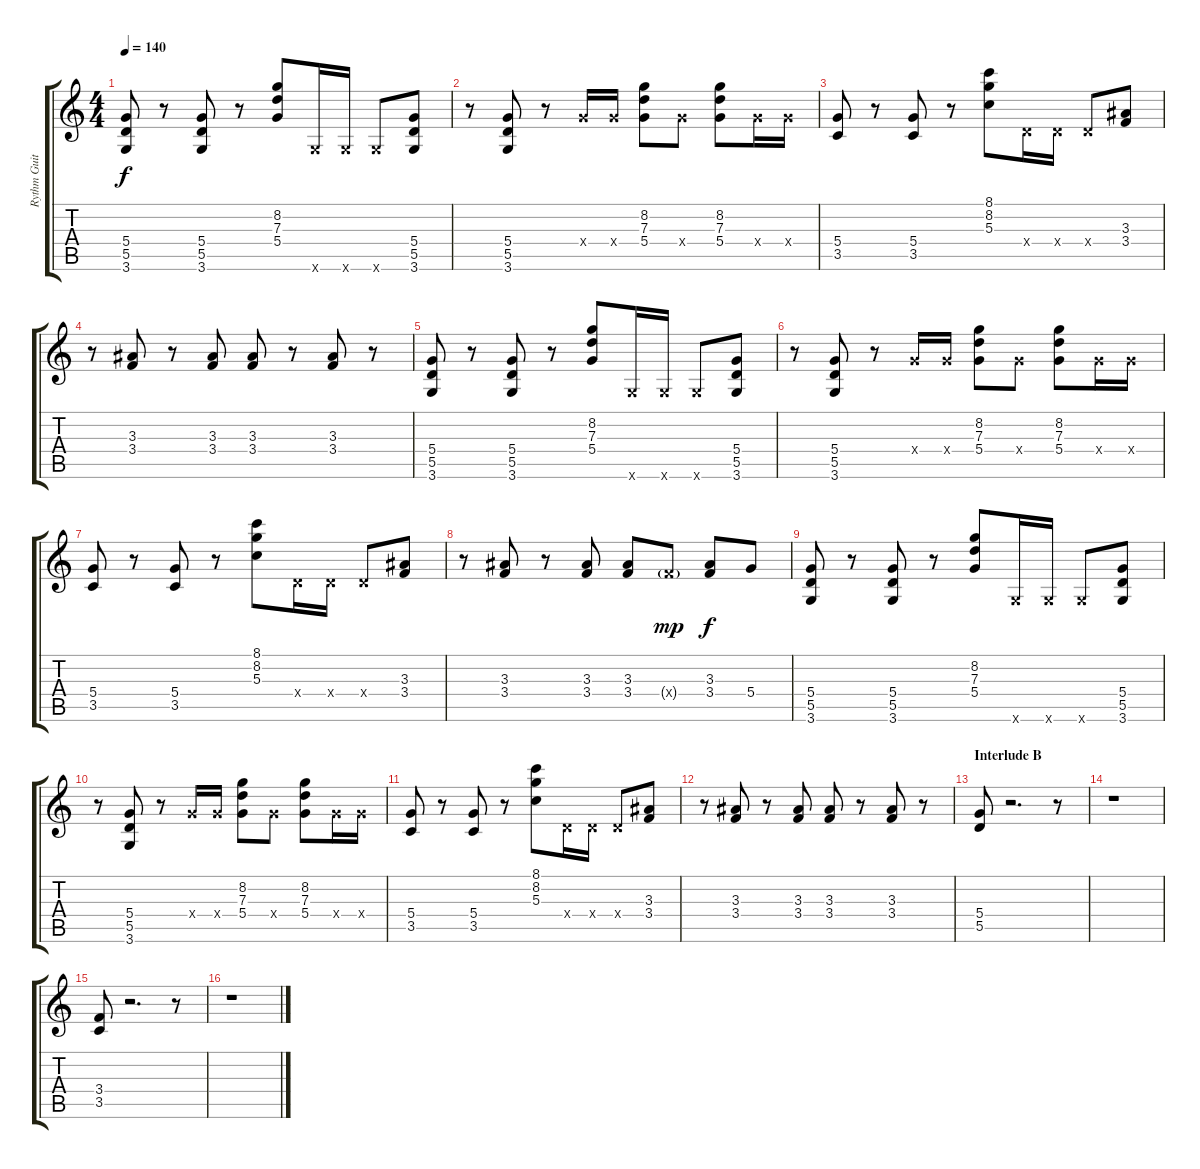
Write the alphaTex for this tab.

\track ("Rythm Guitar" "Rythm Guit") {instrument distortionguitar}
\staff {score tabs}
\tuning (E4 B3 G3 D3 A2 E2) {hide}
\ts (4 4)
\tempo 140
\clef g2
\ks c
(5.4 5.5 3.6).8{dy f} r.8 (5.4 5.5 3.6).8 r.8 (8.2 7.3 5.4).8 3.6{x}.16 3.6{x}.16 3.6{x}.8 (5.4 5.5 3.6).8 |
r.8 (5.4 5.5 3.6).8 r.8 5.4{x}.16 5.4{x}.16 (8.2 7.3 5.4).8 5.4{x}.8 (8.2 7.3 5.4).8 5.4{x}.16 5.4{x}.16 |
(5.4 3.5).8 r.8 (5.4 3.5).8 r.8 (8.1 8.2 5.3).8 0.4{x}.16 0.4{x}.16 0.4{x}.8 (3.3 3.4).8 |
r.8 (3.3 3.4).8 r.8 (3.3 3.4).8 (3.3 3.4).8 r.8 (3.3 3.4).8 r.8 |
(5.4 5.5 3.6).8 r.8 (5.4 5.5 3.6).8 r.8 (8.2 7.3 5.4).8 3.6{x}.16 3.6{x}.16 3.6{x}.8 (5.4 5.5 3.6).8 |
r.8 (5.4 5.5 3.6).8 r.8 5.4{x}.16 5.4{x}.16 (8.2 7.3 5.4).8 5.4{x}.8 (8.2 7.3 5.4).8 5.4{x}.16 5.4{x}.16 |
(5.4 3.5).8 r.8 (5.4 3.5).8 r.8 (8.1 8.2 5.3).8 0.4{x}.16 0.4{x}.16 0.4{x}.8 (3.3 3.4).8 |
r.8 (3.3 3.4).8 r.8 (3.3 3.4).8 (3.3 3.4).8 3.4{g x}.8{dy mp} (3.3 3.4).8{dy f} 5.4.8 |
(5.4 5.5 3.6).8 r.8 (5.4 5.5 3.6).8 r.8 (8.2 7.3 5.4).8 3.6{x}.16 3.6{x}.16 3.6{x}.8 (5.4 5.5 3.6).8 |
r.8 (5.4 5.5 3.6).8 r.8 5.4{x}.16 5.4{x}.16 (8.2 7.3 5.4).8 5.4{x}.8 (8.2 7.3 5.4).8 5.4{x}.16 5.4{x}.16 |
(5.4 3.5).8 r.8 (5.4 3.5).8 r.8 (8.1 8.2 5.3).8 0.4{x}.16 0.4{x}.16 0.4{x}.8 (3.3 3.4).8 |
r.8 (3.3 3.4).8 r.8 (3.3 3.4).8 (3.3 3.4).8 r.8 (3.3 3.4).8 r.8 |
\section ("" "Interlude B")
(5.4 5.5).8{instrument distortionguitar} r.2{d} r.8 |
r.1 |
(3.4 3.5).8 r.2{d} r.8 |
r.1
